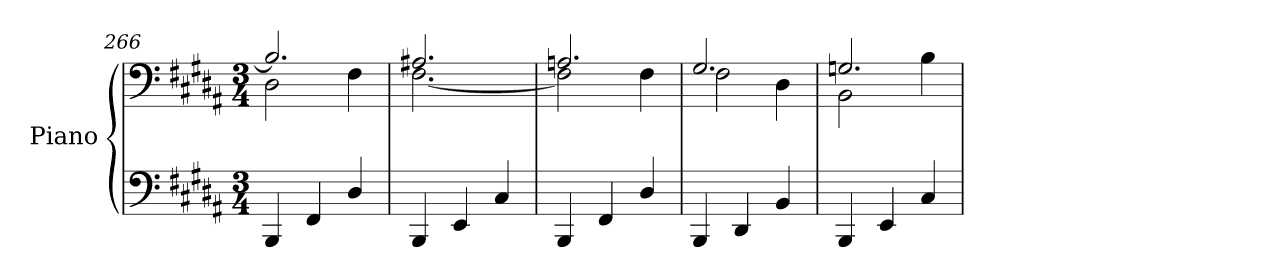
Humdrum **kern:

**kern	**kern
*part1	*part1
*staff2	*staff1
*I"Piano	*
*I'Pno	*
*clefF4	*clefF4
*k[f#c#g#d#a#]	*k[f#c#g#d#a#]
*B:	*B:
*M3/4	*M3/4
=266	=266
*	*^
4BBB/	2.B/]	2D#\
4FF#/	.	.
4D#/	.	4F#\
=267	=267	=267
4BBB/	2.A#X/	[2.F#\
4EE/	.	.
4C#/	.	.
!!LO:PB:g=z	!!
=268	=268	=268
4BBB/	2.An/	2F#\]
4FF#/	.	.
4D#/	.	4F#\
=269	=269	=269
4BBB/	2.G#/	2F#\
4DD#/	.	.
4BB/	.	4D#\
=270	=270	=270
4BBB/	2.Gn/	2BB\
4EE/	.	.
4C#/	.	4B\
*	*v	*v
=	=
*-	*-
